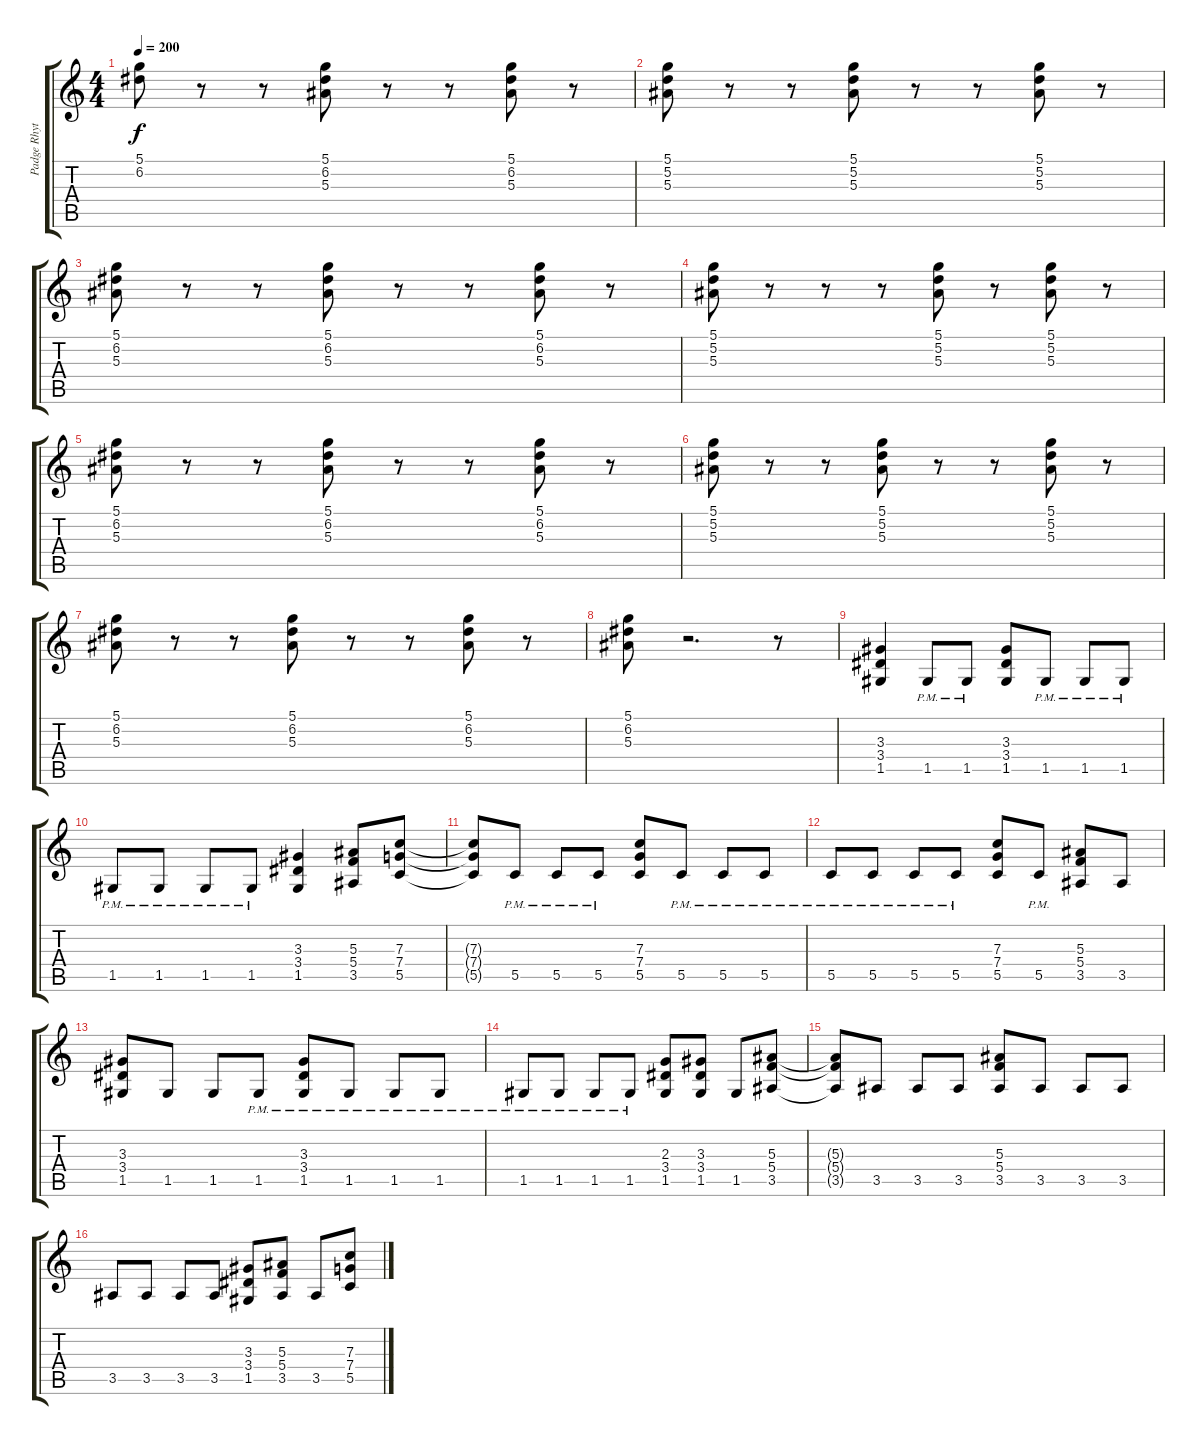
\track ("Padge Rhythm" "Padge Rhyt") {instrument distortionguitar}
\staff {score tabs}
\tuning (D4 A3 F3 C3 G2 C2) {hide}
\ts (4 4)
\tempo 200
\clef g2
\ks c
(5.1 6.2).8{dy f} r.8 r.8 (5.1 6.2 5.3).8 r.8 r.8 (5.1 6.2 5.3).8 r.8 |
(5.1 5.2 5.3).8 r.8 r.8 (5.1 5.2 5.3).8 r.8 r.8 (5.1 5.2 5.3).8 r.8 |
(5.1 6.2 5.3).8 r.8 r.8 (5.1 6.2 5.3).8 r.8 r.8 (5.1 6.2 5.3).8 r.8 |
(5.1 5.2 5.3).8 r.8 r.8 r.8 (5.1 5.2 5.3).8 r.8 (5.1 5.2 5.3).8 r.8 |
(5.1 6.2 5.3).8 r.8 r.8 (5.1 6.2 5.3).8 r.8 r.8 (5.1 6.2 5.3).8 r.8 |
(5.1 5.2 5.3).8 r.8 r.8 (5.1 5.2 5.3).8 r.8 r.8 (5.1 5.2 5.3).8 r.8 |
(5.1 6.2 5.3).8 r.8 r.8 (5.1 6.2 5.3).8 r.8 r.8 (5.1 6.2 5.3).8 r.8 |
(5.1 6.2 5.3).8 r.2{d} r.8 |
(3.3 3.4 1.5).4{volume 13 instrument distortionguitar} 1.5{pm}.8 1.5{pm}.8 (3.3 3.4 1.5).8 1.5{pm}.8 1.5{pm}.8 1.5{pm}.8 |
1.5{pm}.8 1.5{pm}.8 1.5{pm}.8 1.5{pm}.8 (3.3 3.4 1.5).4 (5.3 5.4 3.5).8 (7.3 7.4 5.5).8 |
(7.3{t} 7.4{t} 5.5{t}).8 5.5{pm}.8 5.5{pm}.8 5.5{pm}.8 (7.3 7.4 5.5).8 5.5{pm}.8 5.5{pm}.8 5.5{pm}.8 |
5.5{pm}.8 5.5{pm}.8 5.5{pm}.8 5.5{pm}.8 (7.3 7.4 5.5).8 5.5{pm}.8 (5.3 5.4 3.5).8 3.5.8 |
(3.3 3.4 1.5).8 1.5.8 1.5.8 1.5{pm}.8 (3.3 3.4 1.5{pm}).8 1.5{pm}.8 1.5{pm}.8 1.5{pm}.8 |
1.5{pm}.8 1.5{pm}.8 1.5{pm}.8 1.5{pm}.8 (2.3 3.4 1.5).8 (3.3 3.4 1.5).8 1.5.8 (5.3 5.4 3.5).8 |
(5.3{t} 5.4{t} 3.5{t}).8 3.5.8 3.5.8 3.5.8 (5.3 5.4 3.5).8 3.5.8 3.5.8 3.5.8 |
3.5.8 3.5.8 3.5.8 3.5.8 (3.3 3.4 1.5).8 (5.3 5.4 3.5).8 3.5.8 (7.3 7.4 5.5).8
